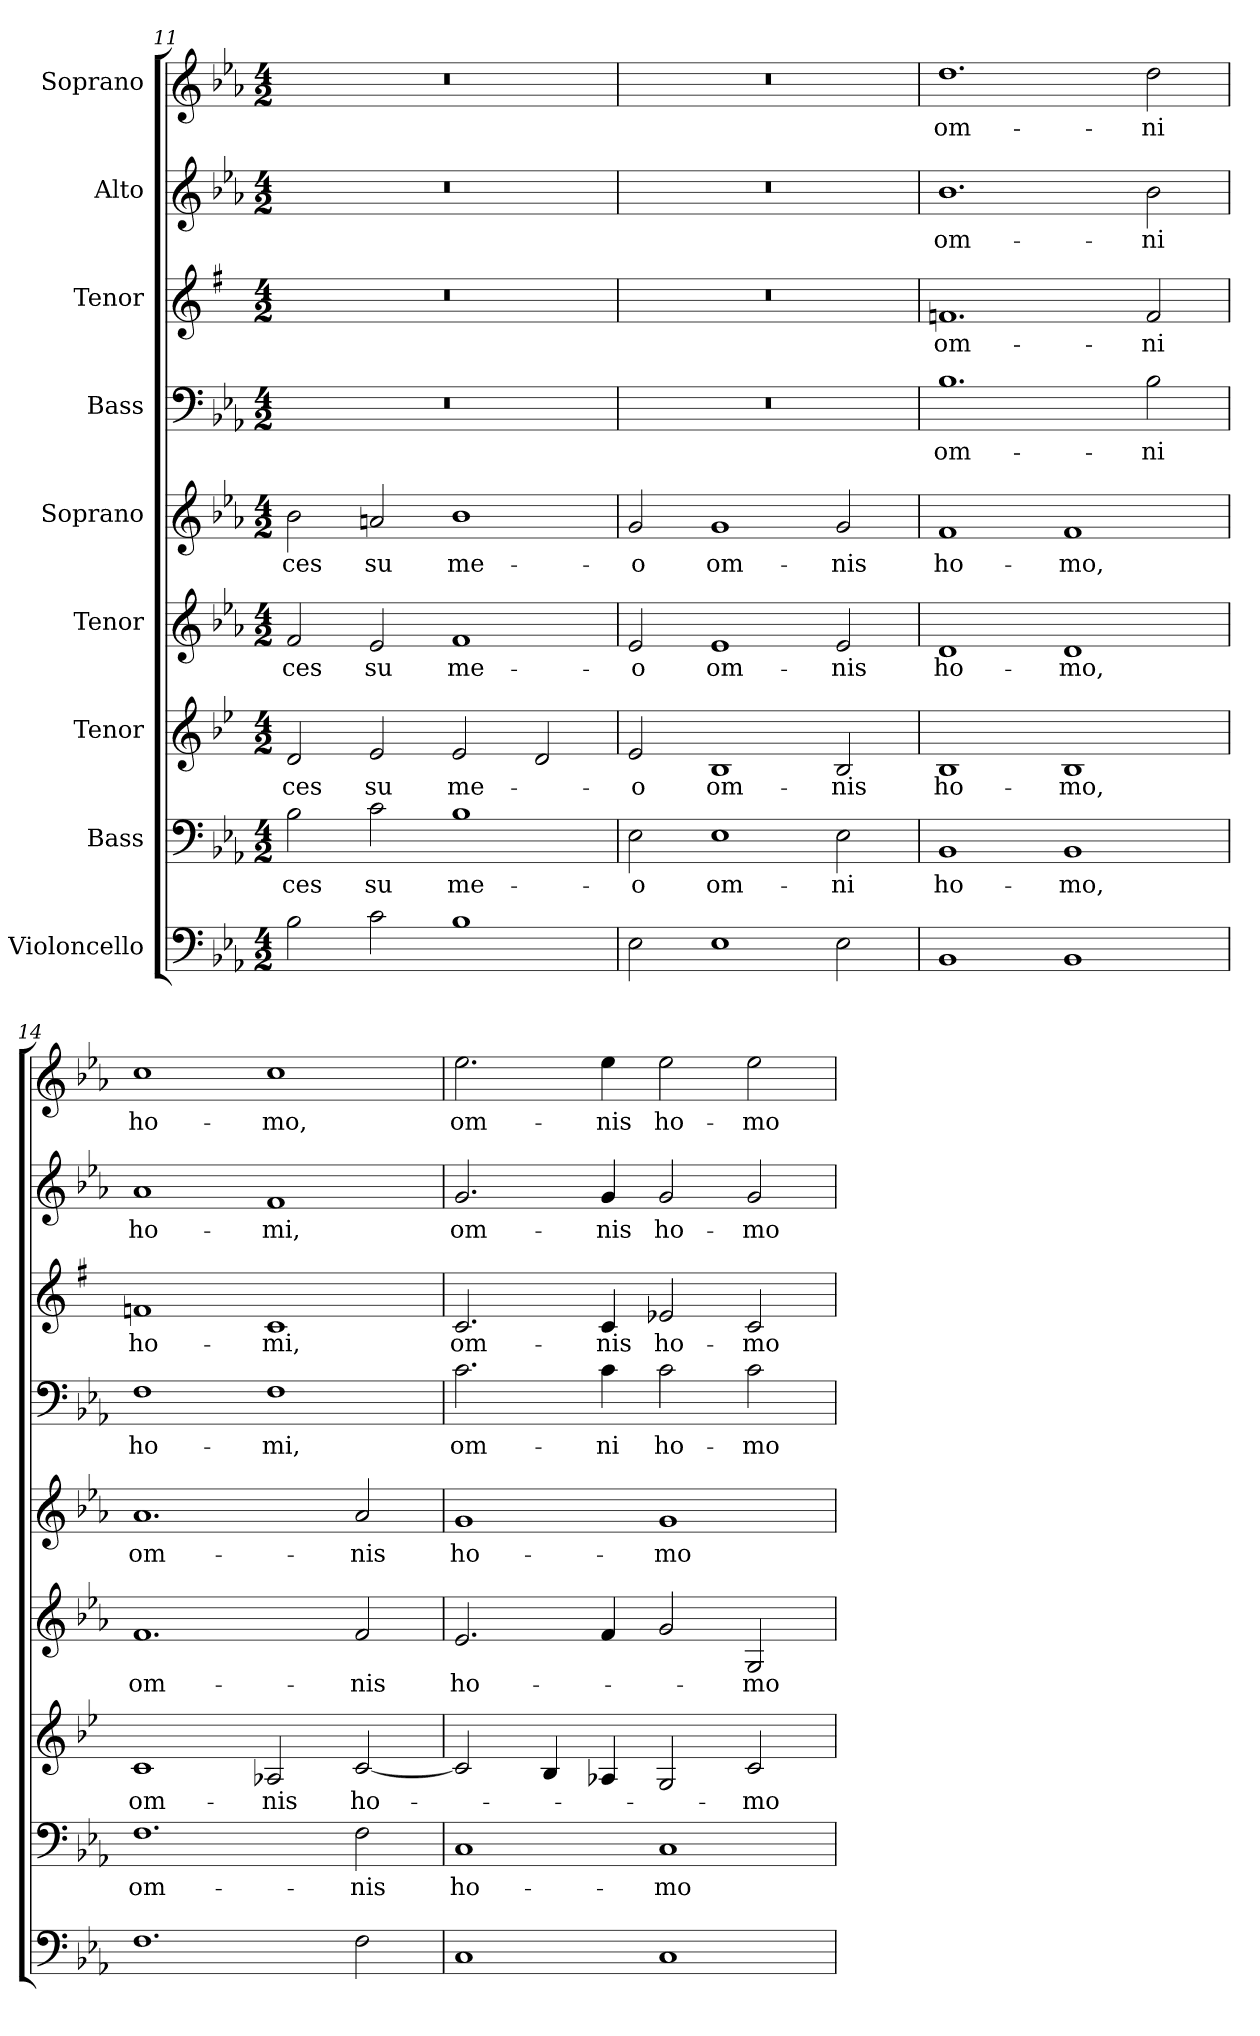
**kern	**kern	**text	**kern	**text	**kern	**text	**kern	**text	**kern	**text	**kern	**text	**kern	**text	**kern	**text
*part9	*part8	*part8	*part7	*part7	*part6	*part6	*part5	*part5	*part4	*part4	*part3	*part3	*part2	*part2	*part1	*part1
*staff9	*staff8	*staff8	*staff7	*staff7	*staff6	*staff6	*staff5	*staff5	*staff4	*staff4	*staff3	*staff3	*staff2	*staff2	*staff1	*staff1
*I"Violoncello	*I"Bass	*	*I"Tenor	*	*I"Tenor	*	*I"Soprano	*	*I"Bass	*	*I"Tenor	*	*I"Alto	*	*I"Soprano	*
*clefF4	*clefF4	*	*clefG2	*	*clefG2	*	*clefG2	*	*clefF4	*	*clefG2	*	*clefG2	*	*clefG2	*
*k[b-e-a-]	*k[b-e-a-]	*	*k[b-e-]	*	*k[b-e-a-]	*	*k[b-e-a-]	*	*k[b-e-a-]	*	*k[f#]	*	*k[b-e-a-]	*	*k[b-e-a-]	*
*M4/2	*M4/2	*	*M4/2	*	*M4/2	*	*M4/2	*	*M4/2	*	*M4/2	*	*M4/2	*	*M4/2	*
=11	=11	=11	=11	=11	=11	=11	=11	=11	=11	=11	=11	=11	=11	=11	=11	=11
!	!	!LO:LY:b	!	!LO:LY:b	!	!LO:LY:b	!	!LO:LY:b	!	!	!	!	!	!	!	!
2B-\	2B-\	-ces	2d/	-ces	2f/	-ces	2b-\	-ces	0r	.	0r	.	0r	.	0r	.
!	!	!LO:LY:b	!	!LO:LY:b	!	!LO:LY:b	!	!LO:LY:b	!	!	!	!	!	!	!	!
2c\	2c\	su	2e-/	su	2e-/	su	2an/	su	.	.	.	.	.	.	.	.
!	!	!LO:LY:b	!	!LO:LY:b	!	!LO:LY:b	!	!LO:LY:b	!	!	!	!	!	!	!	!
1B-	1B-	me-	2e-/	me-	1f	me-	1b-	me-	.	.	.	.	.	.	.	.
.	.	.	2d/	.	.	.	.	.	.	.	.	.	.	.	.	.
=12	=12	=12	=12	=12	=12	=12	=12	=12	=12	=12	=12	=12	=12	=12	=12	=12
!	!	!LO:LY:b	!	!LO:LY:b	!	!LO:LY:b	!	!LO:LY:b	!	!	!	!	!	!	!	!
2E-\	2E-\	-o	2e-/	-o	2e-/	-o	2g/	-o	0r	.	0r	.	0r	.	0r	.
!	!	!LO:LY:b	!	!LO:LY:b	!	!LO:LY:b	!	!LO:LY:b	!	!	!	!	!	!	!	!
1E-	1E-	om-	1B-	om-	1e-	om-	1g	om-	.	.	.	.	.	.	.	.
!	!	!LO:LY:b	!	!LO:LY:b	!	!LO:LY:b	!	!LO:LY:b	!	!	!	!	!	!	!	!
2E-\	2E-\	-ni	2B-/	-nis	2e-/	-nis	2g/	-nis	.	.	.	.	.	.	.	.
=13	=13	=13	=13	=13	=13	=13	=13	=13	=13	=13	=13	=13	=13	=13	=13	=13
!	!	!LO:LY:b	!	!LO:LY:b	!	!LO:LY:b	!	!LO:LY:b	!	!LO:LY:b	!	!LO:LY:b	!	!LO:LY:b	!	!LO:LY:b
1BB-	1BB-	ho-	1B-	ho-	1d	ho-	1f	ho-	1.B-	om-	1.fn	om-	1.b-	om-	1.dd	om-
!	!	!LO:LY:b	!	!LO:LY:b	!	!LO:LY:b	!	!LO:LY:b	!	!	!	!	!	!	!	!
1BB-	1BB-	-mo,	1B-	-mo,	1d	-mo,	1f	-mo,	.	.	.	.	.	.	.	.
!	!	!	!	!	!	!	!	!	!	!LO:LY:b	!	!LO:LY:b	!	!LO:LY:b	!	!LO:LY:b
.	.	.	.	.	.	.	.	.	2B-\	-ni	2f/	-ni	2b-\	-ni	2dd\	-ni
=14	=14	=14	=14	=14	=14	=14	=14	=14	=14	=14	=14	=14	=14	=14	=14	=14
!	!	!LO:LY:b	!	!LO:LY:b	!	!LO:LY:b	!	!LO:LY:b	!	!LO:LY:b	!	!LO:LY:b	!	!LO:LY:b	!	!LO:LY:b
1.F	1.F	om-	1c	om-	1.f	om-	1.a-	om-	1F	ho-	1fn	ho-	1a-	ho-	1cc	ho-
!	!	!	!	!LO:LY:b	!	!	!	!	!	!LO:LY:b	!	!LO:LY:b	!	!LO:LY:b	!	!LO:LY:b
.	.	.	2A-X/	-nis	.	.	.	.	1F	-mi,	1c	-mi,	1f	-mi,	1cc	-mo,
!	!	!LO:LY:b	!	!LO:LY:b	!	!LO:LY:b	!	!LO:LY:b	!	!	!	!	!	!	!	!
2F\	2F\	-nis	[2c/	ho-	2f/	-nis	2a-/	-nis	.	.	.	.	.	.	.	.
!!LO:PB:g=z
=15	=15	=15	=15	=15	=15	=15	=15	=15	=15	=15	=15	=15	=15	=15	=15	=15
!	!	!LO:LY:b	!	!	!	!LO:LY:b	!	!LO:LY:b	!	!LO:LY:b	!	!LO:LY:b	!	!LO:LY:b	!	!LO:LY:b
1C	1C	ho-	2c/]	.	2.e-/	ho-	1g	ho-	2.c\	om-	2.c/	om-	2.g/	om-	2.ee-\	om-
.	.	.	4B-/	.	.	.	.	.	.	.	.	.	.	.	.	.
!	!	!	!	!	!	!	!	!	!	!LO:LY:b	!	!LO:LY:b	!	!LO:LY:b	!	!LO:LY:b
.	.	.	4A-X/	.	4f/	.	.	.	4c\	-ni	4c/	-nis	4g/	-nis	4ee-\	-nis
!	!	!LO:LY:b	!	!	!	!	!	!LO:LY:b	!	!LO:LY:b	!	!LO:LY:b	!	!LO:LY:b	!	!LO:LY:b
1C	1C	-mo	2G/	.	2g/	.	1g	-mo	2c\	ho-	2e-X/	ho-	2g/	ho-	2ee-\	ho-
!	!	!	!	!LO:LY:b	!	!LO:LY:b	!	!	!	!LO:LY:b	!	!LO:LY:b	!	!LO:LY:b	!	!LO:LY:b
.	.	.	2c/	-mo	2G/	-mo	.	.	2c\	-mo	2c/	-mo	2g/	-mo	2ee-\	-mo
=	=	=	=	=	=	=	=	=	=	=	=	=	=	=	=	=
*-	*-	*-	*-	*-	*-	*-	*-	*-	*-	*-	*-	*-	*-	*-	*-	*-
